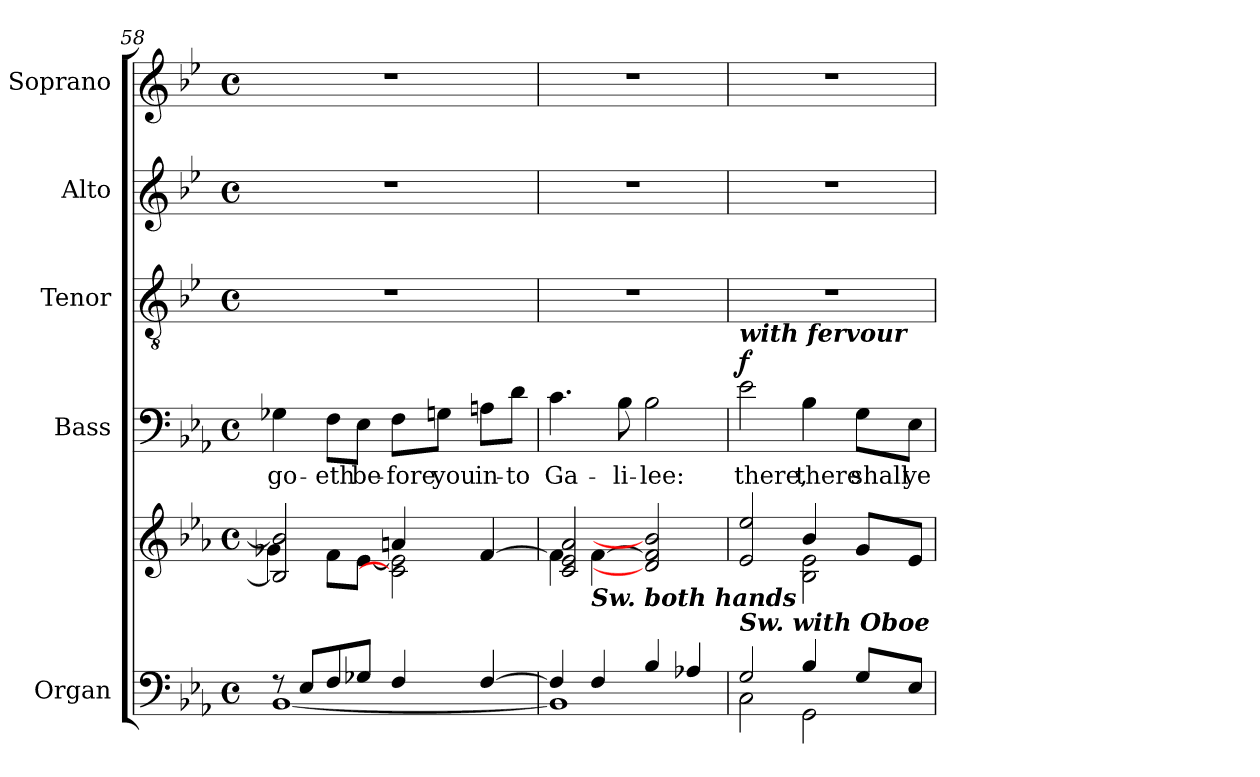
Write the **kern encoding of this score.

**kern	**kern	**kern	**text	**dynam	**kern	**kern	**kern
*part5	*part5	*part4	*part4	*part4	*part3	*part2	*part1
*staff6	*staff5	*staff4	*staff4	*staff4	*staff3	*staff2	*staff1
*I"Organ	*	*I"Bass	*	*	*I"Tenor	*I"Alto	*I"Soprano
*	*	*I'B	*	*	*I'T	*I'A	*I'S
!!LO:LB:g=z
*clefF4	*clefG2	*clefF4	*	*	*clefGv2	*clefG2	*clefG2
*k[b-e-a-]	*k[b-e-a-]	*k[b-e-a-]	*	*	*k[b-e-]	*k[b-e-]	*k[b-e-]
*E-:	*E-:	*E-:	*	*	*B-:	*B-:	*B-:
*M4/4	*M4/4	*M4/4	*	*	*M4/4	*M4/4	*M4/4
*met(c)	*met(c)	*met(c)	*	*	*met(c)	*met(c)	*met(c)
=58	=58	=58	=58	=58	=58	=58	=58
*^	*^	*	*	*	*	*	*
!	!	!	!	!	!LO:LY:b	!	!	!	!
8r	[1BB-\	2B-/] 2b-/]	4g-X\	4G-X	go-	.	1r	1r	1r
8E-/L	.	.	.	.	.	.	.	.	.
!	!	!	!	!	!LO:LY:b	!	!	!	!
8F/	.	.	8f\L	8F\L	-eth	.	.	.	.
!	!	!	!	!	!LO:LY:b	!	!	!	!
8G-X/J	.	.	[8e-\J	8E-\J	be-	.	.	.	.
!	!	!	!	!	!LO:LY:b	!	!	!	!
4F/	.	4an/	2c\] 2e-\]	8F\L	-fore	.	.	.	.
!	!	!	!	!	!LO:LY:b	!	!	!	!
.	.	.	.	8Gn\J	you	.	.	.	.
!	!	!	!	!	!LO:LY:b	!	!	!	!
[4F/	.	[4f/	.	8An\L	in-	.	.	.	.
!	!	!	!	!	!LO:LY:b	!	!	!	!
.	.	.	.	8d\J	-to	.	.	.	.
=59	=59	=59	=59	=59	=59	=59	=59	=59	=59
!	!	!	!	!	!LO:LY:b	!	!	!	!
4F/]	1BB-\]	4f\]	2c/ 2e-/ 2a-/	4.c	Ga-	.	1r	1r	1r
!	!	!LO:TX:b:Bi:t=Sw. both hands	!	!	!	!	!	!	!
4F/	.	[4f\	.	.	.	.	.	.	.
!	!	!	!	!	!LO:LY:b	!	!	!	!
.	.	.	.	8B-	-li-	.	.	.	.
!	!	!	!	!	!LO:LY:b	!	!	!	!
4B-/	.	2d/] 2f/] 2b-/]	2ryy	2B-	-lee:	.	.	.	.
4A-X/	.	.	.	.	.	.	.	.	.
=60	=60	=60	=60	=60	=60	=60	=60	=60	=60
!	!	!	!	!LO:TX:a:Bi:t=with fervour	!	!	!	!	!
!	!	!LO:TX:b:Bi:t=Sw. with Oboe	!	!	!	!	!	!	!
!	!	!	!	!	!LO:LY:b	!LO:DY:b	!	!	!
2G/	2C\	2e-/ 2ee-/	2ryy	2e-	there,	f	1r	1r	1r
!	!	!	!	!	!LO:LY:b	!	!	!	!
4B-/	2GG\	4b-/	2B-\ 2e-\	4B-	there	.	.	.	.
!	!	!	!	!	!LO:LY:b	!	!	!	!
8G/L	.	8g/L	.	8G\L	shall	.	.	.	.
!	!	!	!	!	!LO:LY:b	!	!	!	!
8E-/J	.	8e-/J	.	8E-\J	ye	.	.	.	.
*v	*v	*	*	*	*	*	*	*	*
*	*v	*v	*	*	*	*	*	*
=	=	=	=	=	=	=	=
*-	*-	*-	*-	*-	*-	*-	*-
